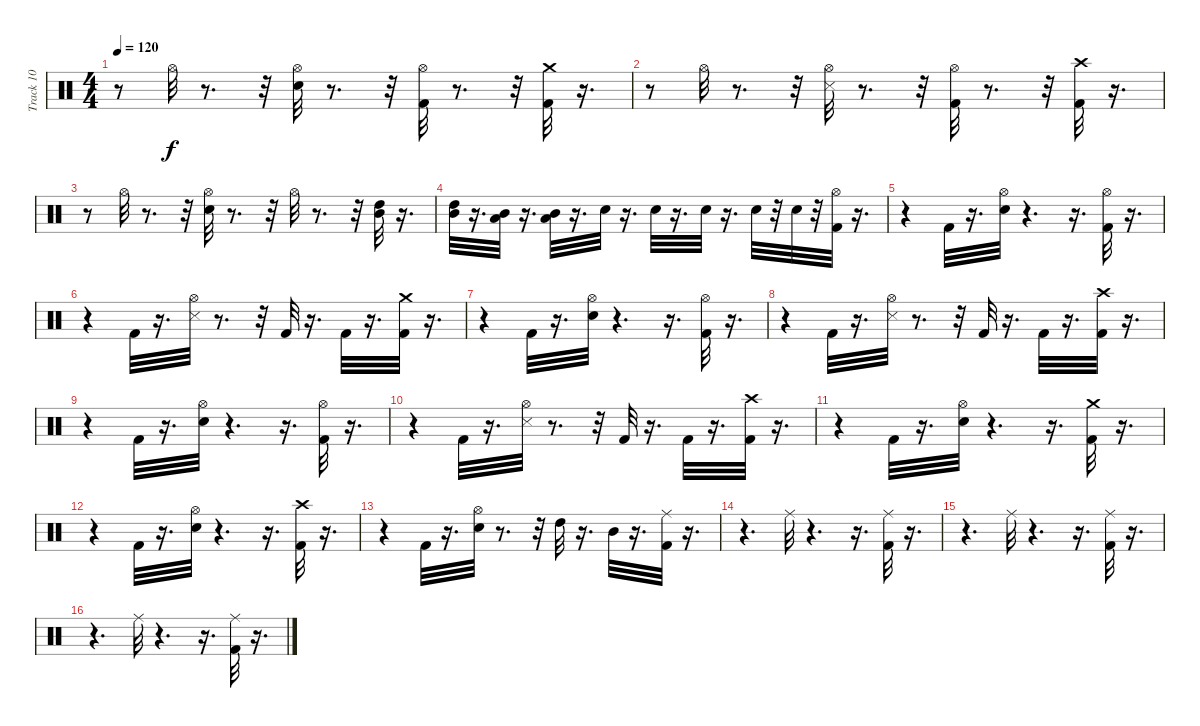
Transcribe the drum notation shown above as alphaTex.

\track ("Track 10" "Track 10") {instrument percussion}
\staff {score}
\articulation defaults
\ts (4 4)
\tempo 120
\clef neutral
\ks c
r.8{dy f} "Hi-Hat (open)".32 r.8{d} r.32 ("Electric Snare (hit)" "Hi-Hat (open)").32 r.8{d} r.32 ("Kick (hit) 2" "Hi-Hat (open)").32 r.8{d} r.32 ("Kick (hit) 2" "Crash medium (hit)").32 r.16{d} |
r.8 "Hi-Hat (open)".32 r.8{d} r.32 ("Snare (side stick) 3" "Hi-Hat (open)").32 r.8{d} r.32 ("Hi-Hat (open)" "Kick (hit) 2").32 r.8{d} r.32 ("Crash high (hit)" "Kick (hit) 2").32 r.16{d} |
r.8 "Hi-Hat (open)".32 r.8{d} r.32 ("Hi-Hat (open)" "Electric Snare (hit)").32 r.8{d} r.32 "Hi-Hat (open)".32 r.8{d} r.32 ("High Tom (hit)" "Mid Tom (hit)").32 r.16{d} |
("High Tom (hit)" "Mid Tom (hit)").32 r.16{d} ("Mid Tom (hit)" "Low Tom (hit)").32 r.16{d} ("Low Tom (hit)" "Mid Tom (hit)").32 r.16{d} "Electric Snare (hit)".32 r.16{d} "Electric Snare (hit)".32 r.16{d} "Electric Snare (hit)".32 r.16{d} "Electric Snare (hit)".32 r.32 "Electric Snare (hit)".32 r.32 ("Kick (hit) 2" "Hi-Hat (open)").32 r.16{d} |
r.4 "Kick (hit) 2".32 r.16{d} ("Hi-Hat (open)" "Electric Snare (hit)").32 r.4{d} r.16{d} ("Hi-Hat (open)" "Kick (hit) 2").32 r.16{d} |
r.4 "Kick (hit) 2".32 r.16{d} ("Snare (side stick) 3" "Hi-Hat (open)").32 r.8{d} r.32 "Kick (hit) 2".32 r.16{d} "Kick (hit) 2".32 r.16{d} ("Kick (hit) 2" "Crash medium (hit)").32 r.16{d} |
r.4 "Kick (hit) 2".32 r.16{d} ("Electric Snare (hit)" "Hi-Hat (open)").32 r.4{d} r.16{d} ("Hi-Hat (open)" "Kick (hit) 2").32 r.16{d} |
r.4 "Kick (hit) 2".32 r.16{d} ("Snare (side stick) 3" "Hi-Hat (open)").32 r.8{d} r.32 "Kick (hit) 2".32 r.16{d} "Kick (hit) 2".32 r.16{d} ("Kick (hit) 2" "Crash high (hit)").32 r.16{d} |
r.4 "Kick (hit) 2".32 r.16{d} ("Hi-Hat (open)" "Electric Snare (hit)").32 r.4{d} r.16{d} ("Hi-Hat (open)" "Kick (hit) 2").32 r.16{d} |
r.4 "Kick (hit) 2".32 r.16{d} ("Hi-Hat (open)" "Snare (side stick) 3").32 r.8{d} r.32 "Kick (hit) 2".32 r.16{d} "Kick (hit) 2".32 r.16{d} ("Kick (hit) 2" "Crash high (hit)").32 r.16{d} |
r.4 "Kick (hit) 2".32 r.16{d} ("Electric Snare (hit)" "Hi-Hat (open)").32 r.4{d} r.16{d} ("Kick (hit) 2" "Crash medium (hit)").32 r.16{d} |
r.4 "Kick (hit) 2".32 r.16{d} ("Hi-Hat (open)" "Electric Snare (hit)").32 r.4{d} r.16{d} ("Kick (hit) 2" "Crash high (hit)").32 r.16{d} |
r.4 "Kick (hit) 2".32 r.16{d} ("Hi-Hat (open)" "Electric Snare (hit)").32 r.8{d} r.32 "High Tom (hit)".32 r.16{d} "Mid Tom (hit)".32 r.16{d} ("Kick (hit) 2" "Ride (middle)").32 r.16{d} |
r.4{d} "Ride (middle)".32 r.4{d} r.16{d} ("Kick (hit) 2" "Ride (middle)").32 r.16{d} |
r.4{d} "Ride (middle)".32 r.4{d} r.16{d} ("Ride (middle)" "Kick (hit) 2").32 r.16{d} |
r.4{d} "Ride (middle)".32 r.4{d} r.16{d} ("Ride (middle)" "Kick (hit) 2").32 r.16{d}
